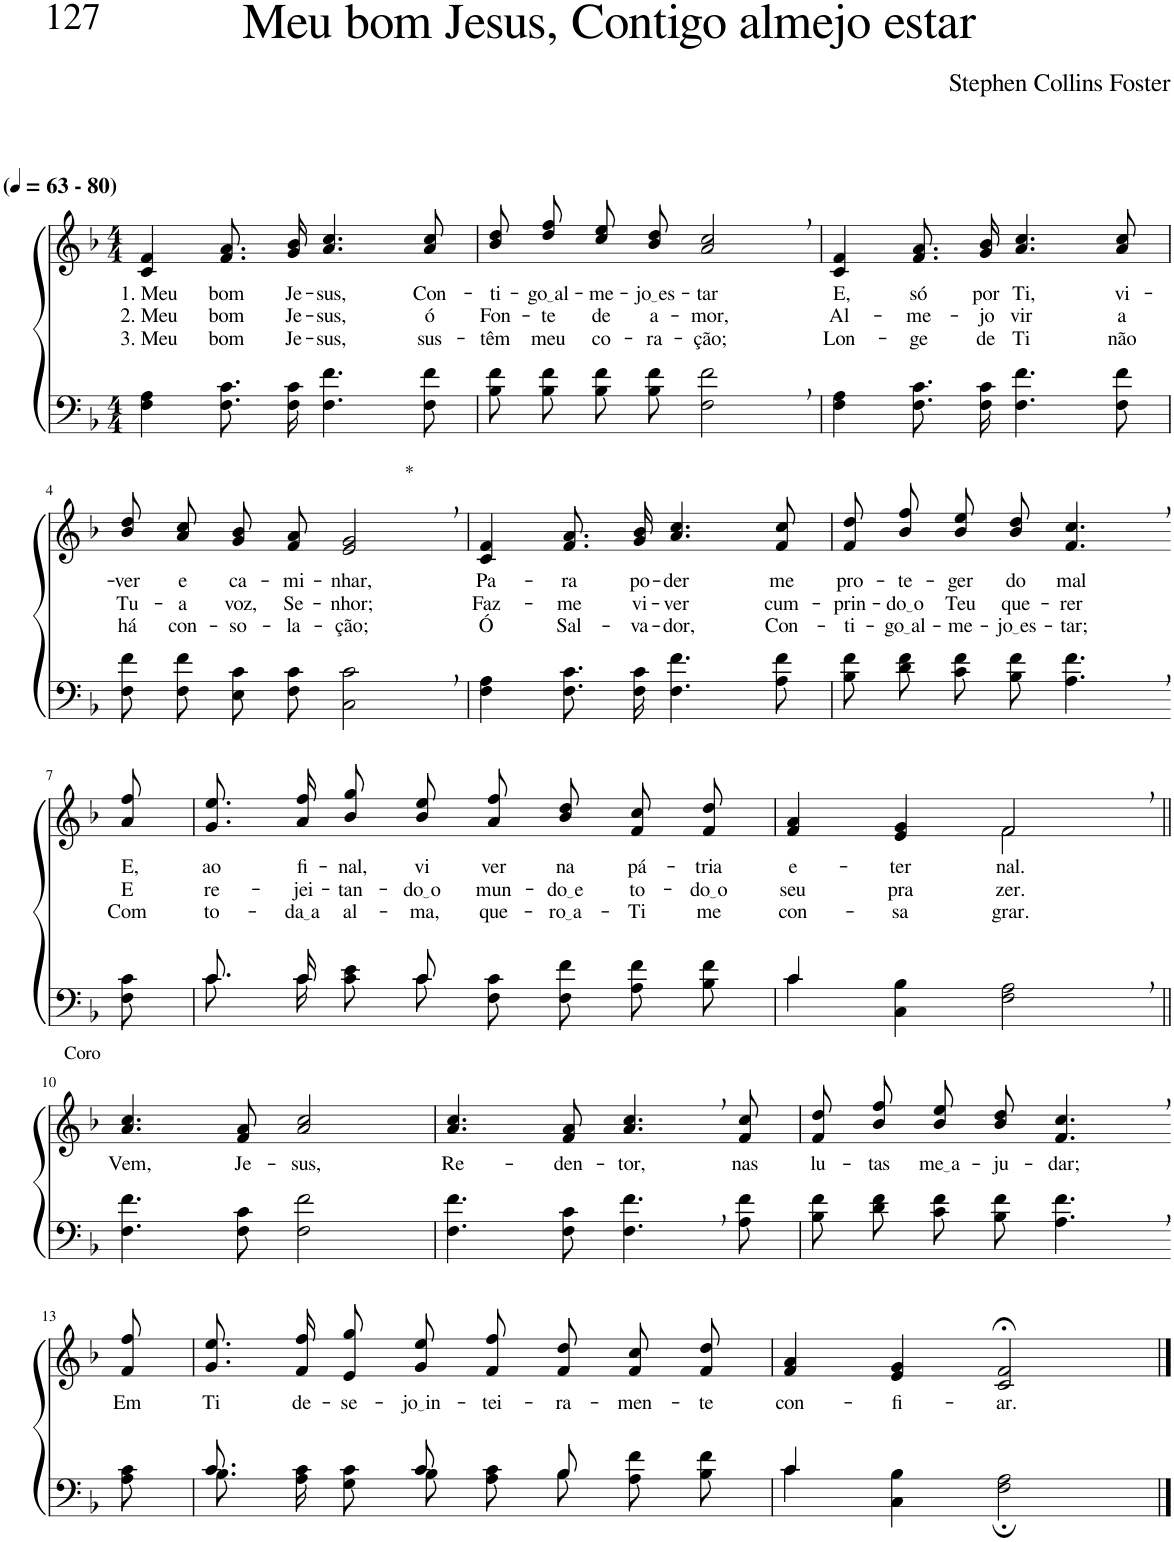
**kern	**kern	**text	**text	**text
*part2	*part1	*part1	*part1	*part1
*staff2	*staff1	*staff1	*staff1	*staff1
*I"Parte III e IV	*I"Parte I e II	*	*	*
*clefF4	*clefG2	*	*	*
*Trd2c3	*Trd2c3	*	*	*
*k[b-]	*k[b-]	*	*	*
*M4/4	*M4/4	*	*	*
*MM63	*MM63	*	*	*
=1	=1	=1	=1	=1
!	!LO:TX:a:B:t=(	!	!	!
!	!LO:TX:a:B:t=- 80)	!	!	!
!	!	!LO:LY:b	!LO:LY:b	!LO:LY:b
4F\ 4A\	4c/ 4f/	1. Meu	2. Meu	3. Meu
!	!	!LO:LY:b	!LO:LY:b	!LO:LY:b
8.F\ 8.c\L	8.f/ 8.a/L	bom	bom	bom
!	!	!LO:LY:b	!LO:LY:b	!LO:LY:b
16F\ 16c\Jk	16g/ 16b-/Jk	Je-	Je-	Je-
!	!	!LO:LY:b	!LO:LY:b	!LO:LY:b
4.F\ 4.f\	4.a/ 4.cc/	-sus,	-sus,	-sus,
!	!	!LO:LY:b	!LO:LY:b	!LO:LY:b
8F\ 8f\	8a/ 8cc/	Con-	ó	sus-
=2	=2	=2	=2	=2
!	!	!LO:LY:b	!LO:LY:b	!LO:LY:b
8B-\ 8f\L	8b-\ 8dd\L	-ti-	Fon-	-têm
!	!	!LO:LY:b	!LO:LY:b	!LO:LY:b
8B-\ 8f\J	8dd\ 8ff\J	go al	-te	meu
!	!	!LO:LY:b	!LO:LY:b	!LO:LY:b
8B-\ 8f\L	8cc\ 8ee\L	-me-	de	co-
!	!	!LO:LY:b	!LO:LY:b	!LO:LY:b
8B-\ 8f\J	8b-\ 8dd\J	jo es	a-	-ra-
!	!	!LO:LY:b	!LO:LY:b	!LO:LY:b
2F\, 2f\,	2a/, 2cc/,	-tar	-mor,	-ção;
=3	=3	=3	=3	=3
!	!	!LO:LY:b	!LO:LY:b	!LO:LY:b
4F\ 4A\	4c/ 4f/	E,	Al-	Lon-
!	!	!LO:LY:b	!LO:LY:b	!LO:LY:b
8.F\ 8.c\L	8.f/ 8.a/L	só	-me-	-ge
!	!	!LO:LY:b	!LO:LY:b	!LO:LY:b
16F\ 16c\Jk	16g/ 16b-/Jk	por	-jo	de
!	!	!LO:LY:b	!LO:LY:b	!LO:LY:b
4.F\ 4.f\	4.a/ 4.cc/	Ti,	vir	Ti
!	!	!LO:LY:b	!LO:LY:b	!LO:LY:b
8F\ 8f\	8a/ 8cc/	vi-	a	não
!!LO:LB:g=z
=4	=4	=4	=4	=4
!	!	!LO:LY:b	!LO:LY:b	!LO:LY:b
8F\ 8f\L	8b-\ 8dd\L	-ver	Tu-	há
!	!	!LO:LY:b	!LO:LY:b	!LO:LY:b
8F\ 8f\J	8a\ 8cc\J	e	-a	con-
!	!	!LO:LY:b	!LO:LY:b	!LO:LY:b
8E\ 8c\L	8g/ 8b-/L	ca-	voz,	-so-
!	!	!LO:LY:b	!LO:LY:b	!LO:LY:b
8F\ 8c\J	8f/ 8a/J	-mi-	Se-	-la-
!	!LO:TX:a:t=*	!	!	!
!	!	!LO:LY:b	!LO:LY:b	!LO:LY:b
2C\, 2c\,	2e/, 2g/,	-nhar,	-nhor;	-ção;
=5	=5	=5	=5	=5
!	!	!LO:LY:b	!LO:LY:b	!LO:LY:b
4F\ 4A\	4c/ 4f/	Pa-	Faz-	Ó
!	!	!LO:LY:b	!LO:LY:b	!LO:LY:b
8.F\ 8.c\L	8.f/ 8.a/L	-ra	-me	Sal-
!	!	!LO:LY:b	!LO:LY:b	!LO:LY:b
16F\ 16c\Jk	16g/ 16b-/Jk	po-	vi-	-va-
!	!	!LO:LY:b	!LO:LY:b	!LO:LY:b
4.F\ 4.f\	4.a/ 4.cc/	-der	-ver	-dor,
!	!	!LO:LY:b	!LO:LY:b	!LO:LY:b
8A\ 8f\	8f/ 8cc/	me	cum-	Con-
=6	=6	=6	=6	=6
!	!	!LO:LY:b	!LO:LY:b	!LO:LY:b
8B-\ 8f\L	8f\ 8dd\L	pro-	-prin-	-ti-
!	!	!LO:LY:b	!LO:LY:b	!LO:LY:b
8d\ 8f\J	8b-\ 8ff\J	-te-	do o	go al
!	!	!LO:LY:b	!LO:LY:b	!LO:LY:b
8c\ 8f\L	8b-\ 8ee\L	-ger	Teu	-me-
!	!	!LO:LY:b	!LO:LY:b	!LO:LY:b
8B-\ 8f\J	8b-\ 8dd\J	do	que-	jo es
!	!	!LO:LY:b	!LO:LY:b	!LO:LY:b
4.A\, 4.f\,	4.f/, 4.cc/,	mal	-rer	-tar;
!!LO:LB:g=z
=7-	=7-	=7-	=7-	=7-
!	!	!LO:LY:b	!LO:LY:b	!LO:LY:b
8F\ 8c\	8a/ 8ff/	E,	E	Com
=8	=8	=8	=8	=8
*^	*	*	*	*
!	!	!	!LO:LY:b	!LO:LY:b	!LO:LY:b
8.c/L	8.c\L	8.g\ 8.ee\L	ao	re-	to-
!	!	!	!LO:LY:b	!LO:LY:b	!LO:LY:b
16c/Jk	16c\Jk	16a\ 16ff\Jk	fi-	-jei-	da a
!	!	!	!LO:LY:b	!LO:LY:b	!LO:LY:b
8ryy	8c\ 8e\L	8b-\ 8gg\L	-nal,	-tan-	al-
!	!	!	!LO:LY:b	!LO:LY:b	!LO:LY:b
8c/	8c\J	8b-\ 8ee\J	vi	do o	-ma,
!	!	!	!LO:LY:b	!LO:LY:b	!LO:LY:b
2ryy	8F\ 8c\L	8a\ 8ff\L	ver	mun-	que-
!	!	!	!LO:LY:b	!LO:LY:b	!LO:LY:b
.	8F\ 8f\J	8b-\ 8dd\J	na	do e	ro a
!	!	!	!LO:LY:b	!LO:LY:b	!LO:LY:b
.	8A\ 8f\L	8f/ 8cc/L	pá-	to-	-Ti
!	!	!	!LO:LY:b	!LO:LY:b	!LO:LY:b
.	8B-\ 8f\J	8f/ 8dd/J	-tria	do o	me
=9	=9	=9	=9	=9	=9
!	!	!	!LO:LY:b	!LO:LY:b	!LO:LY:b
*	*	*^	*	*	*
4c/	4c\	4f/ 4a/	2ryy	e-	seu	con-
!	!	!	!	!LO:LY:b	!LO:LY:b	!LO:LY:b
2.ryy	4C\ 4B-\	4e/ 4g/	.	-ter-	pra-	-sa-
!	!	!	!	!LO:LY:b	!LO:LY:b	!LO:LY:b
.	2F\ 2A\	2f,/	2f\	-nal.	-zer.	-grar.
!!LO:LB:g=z
=10||	=10||	=10||	=10||	=10||	=10||	=10||
!	!	!LO:TX:a:t=Coro	!	!	!	!
!	!	!	!	!LO:LY:b	!	!
*v	*v	*	*	*	*	*
*	*v	*v	*	*	*
4.F\ 4.f\	4.a/ 4.cc/	Vem,	.	.
!	!	!LO:LY:b	!	!
8F\ 8c\	8f/ 8a/	Je-	.	.
!	!	!LO:LY:b	!	!
2F\ 2f\	2a/ 2cc/	-sus,	.	.
=11	=11	=11	=11	=11
!	!	!LO:LY:b	!	!
4.F\ 4.f\	4.a/ 4.cc/	Re-	.	.
!	!	!LO:LY:b	!	!
8F\ 8c\	8f/ 8a/	-den-	.	.
!	!	!LO:LY:b	!	!
4.F\, 4.f\,	4.a/, 4.cc/,	-tor,	.	.
!	!	!LO:LY:b	!	!
8A\ 8f\	8f/ 8cc/	nas	.	.
=12	=12	=12	=12	=12
!	!	!LO:LY:b	!	!
8B-\ 8f\L	8f\ 8dd\L	lu-	.	.
!	!	!LO:LY:b	!	!
8d\ 8f\J	8b-\ 8ff\J	-tas	.	.
!	!	!LO:LY:b	!	!
8c\ 8f\L	8b-\ 8ee\L	me a	.	.
!	!	!LO:LY:b	!	!
8B-\ 8f\J	8b-\ 8dd\J	-ju-	.	.
!	!	!LO:LY:b	!	!
4.A\, 4.f\,	4.f/, 4.cc/,	-dar;	.	.
!!LO:LB:g=z
=13-	=13-	=13-	=13-	=13-
!	!	!LO:LY:b	!	!
8A\ 8c\	8f/ 8ff/	Em	.	.
=14	=14	=14	=14	=14
*^	*	*	*	*
!	!	!	!LO:LY:b	!	!
8.c/	8.B-\L	8.g\ 8.ee\L	Ti	.	.
!	!	!	!LO:LY:b	!	!
8.ryy	16A\ 16c\Jk	16f\ 16ff\Jk	de-	.	.
!	!	!	!LO:LY:b	!	!
.	8G\ 8c\L	8e/ 8gg/L	-se-	.	.
!	!	!	!LO:LY:b	!	!
8c/	8B-\J	8g/ 8ee/J	jo in	.	.
!	!	!	!LO:LY:b	!	!
8ryy	8A\ 8c\L	8f/ 8ff/L	-tei-	.	.
!	!	!	!LO:LY:b	!	!
8B-/	8B-\J	8f/ 8dd/J	-ra-	.	.
!	!	!	!LO:LY:b	!	!
4ryy	8A\ 8f\L	8f/ 8cc/L	-men-	.	.
!	!	!	!LO:LY:b	!	!
.	8B-\ 8f\J	8f/ 8dd/J	-te	.	.
=15	=15	=15	=15	=15	=15
!	!	!	!LO:LY:b	!	!
4c/	4c\	4f/ 4a/	con-	.	.
!	!	!	!LO:LY:b	!	!
2.ryy	4C\ 4B-\	4e/ 4g/	-fi-	.	.
!	!	!	!LO:LY:b	!	!
.	2F\; 2A\;	2c/;< 2f/;<	-ar.	.	.
*v	*v	*	*	*	*
==	==	==	==	==
*-	*-	*-	*-	*-
